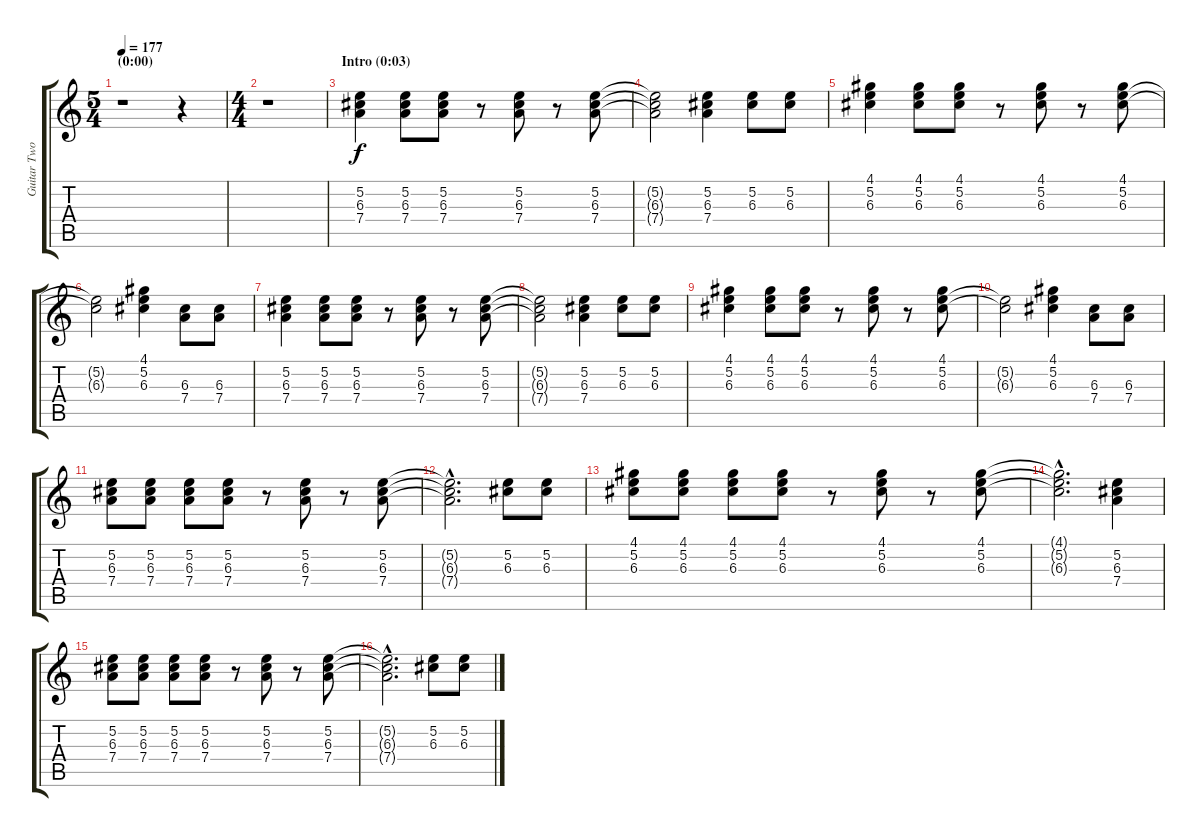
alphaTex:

\track ("Guitar Two" "Guitar Two") {instrument overdrivenguitar}
\staff {score tabs}
\tuning (E4 B3 G3 D3 A2 D2) {hide}
\ts (5 4)
\section ("" "(0:00)")
\tempo 177
\clef g2
\ks c
r.1{dy f instrument overdrivenguitar} r.4 |
\ts (4 4)
r.1 |
\section ("" "Intro (0:03)")
(5.2 6.3 7.4).4 (5.2 6.3 7.4).8 (5.2 6.3 7.4).8 r.8 (5.2 6.3 7.4).8 r.8 (5.2 6.3 7.4).8 |
(5.2{t} 6.3{t} 7.4{t}).2{volume 9} (5.2 6.3 7.4).4{volume 11} (5.2 6.3).8 (5.2 6.3).8 |
(4.1 5.2 6.3).4 (4.1 5.2 6.3).8 (4.1 5.2 6.3).8 r.8 (4.1 5.2 6.3).8 r.8 (4.1 5.2 6.3).8 |
(5.2{t} 6.3{t}).2{volume 9} (4.1 5.2 6.3).4{volume 11} (6.3 7.4).8 (6.3 7.4).8 |
(5.2 6.3 7.4).4 (5.2 6.3 7.4).8 (5.2 6.3 7.4).8 r.8 (5.2 6.3 7.4).8 r.8 (5.2 6.3 7.4).8 |
(5.2{t} 6.3{t} 7.4{t}).2{volume 9} (5.2 6.3 7.4).4{volume 11} (5.2 6.3).8 (5.2 6.3).8 |
(4.1 5.2 6.3).4 (4.1 5.2 6.3).8 (4.1 5.2 6.3).8 r.8 (4.1 5.2 6.3).8 r.8 (4.1 5.2 6.3).8 |
(5.2{t} 6.3{t}).2{volume 9} (4.1 5.2 6.3).4{volume 11} (6.3 7.4).8 (6.3 7.4).8 |
(5.2 6.3 7.4).8 (5.2 6.3 7.4).8 (5.2 6.3 7.4).8 (5.2 6.3 7.4).8 r.8 (5.2 6.3 7.4).8 r.8 (5.2 6.3 7.4).8 |
(5.2{hac t} 6.3{hac t} 7.4{hac t}).2{d volume 8} (5.2 6.3).8{volume 11} (5.2 6.3).8 |
(4.1 5.2 6.3).8 (4.1 5.2 6.3).8 (4.1 5.2 6.3).8 (4.1 5.2 6.3).8 r.8 (4.1 5.2 6.3).8 r.8 (4.1 5.2 6.3).8 |
(4.1{hac t} 5.2{hac t} 6.3{hac t}).2{d volume 8} (5.2 6.3 7.4).4{volume 11} |
(5.2 6.3 7.4).8 (5.2 6.3 7.4).8 (5.2 6.3 7.4).8 (5.2 6.3 7.4).8 r.8 (5.2 6.3 7.4).8 r.8 (5.2 6.3 7.4).8 |
(5.2{hac t} 6.3{hac t} 7.4{hac t}).2{d volume 8} (5.2 6.3).8{volume 11} (5.2 6.3).8
